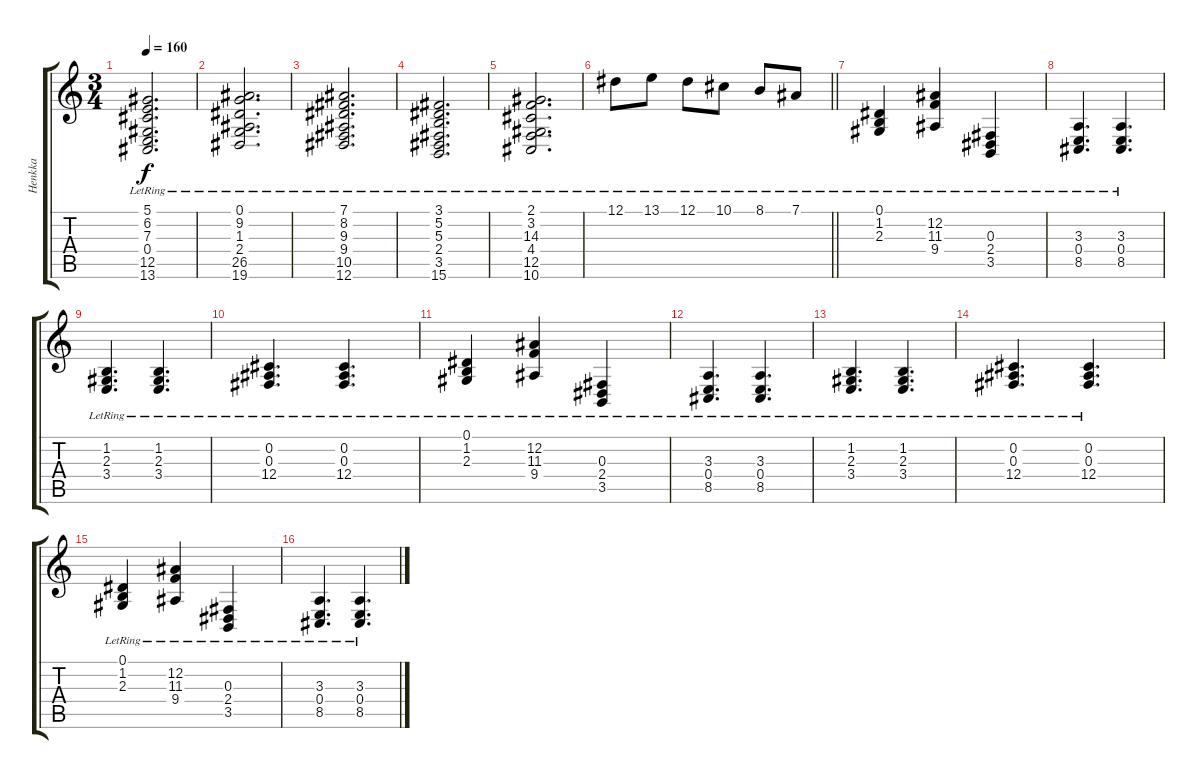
\track ("Henkka" "Henkka") {instrument brightacousticpiano}
\staff {score tabs}
\tuning (Eb4 Bb3 Gb3 Db3 Ab2 Eb2) {hide}
\ts (3 4)
\tempo 160
\clef g2
\ks c
(5.1{lr} 6.2{lr} 7.3{lr} 0.4{lr} 12.5{lr} 13.6{lr}).2{d dy f} |
(0.1{lr} 9.2{lr} 1.3{lr} 2.4{lr} 26.5{lr} 19.6{lr}).2{d} |
(7.1{lr} 8.2{lr} 9.3{lr} 9.4{lr} 10.5{lr} 12.6{lr}).2{d} |
(3.1{lr} 5.2{lr} 5.3{lr} 2.4{lr} 3.5{lr} 15.6{lr}).2{d} |
(2.1{lr} 3.2{lr} 14.3{lr} 4.4{lr} 12.5{lr} 10.6{lr}).2{d} |
\barLineRight lightlight
12.1{lr}.8 13.1{lr}.8 12.1{lr}.8 10.1{lr}.8 8.1{lr}.8 7.1{lr}.8 |
\section ("" "")
(0.1{lr} 1.2{lr} 2.3{lr}).4 (12.2{lr} 11.3{lr} 9.4{lr}).4 (0.3{lr} 2.4{lr} 3.5{lr}).4 |
(3.3{lr} 0.4{lr} 8.5{lr}).4{d} (3.3{lr} 0.4{lr} 8.5{lr}).4{d} |
(1.2{lr} 2.3{lr} 3.4{lr}).4{d} (1.2{lr} 2.3{lr} 3.4{lr}).4{d} |
(0.2{lr} 0.3{lr} 12.4{lr}).4{d} (0.2{lr} 0.3{lr} 12.4{lr}).4{d} |
(0.1{lr} 1.2{lr} 2.3{lr}).4 (12.2{lr} 11.3{lr} 9.4{lr}).4 (0.3{lr} 2.4{lr} 3.5{lr}).4 |
(3.3{lr} 0.4{lr} 8.5{lr}).4{d} (3.3{lr} 0.4{lr} 8.5{lr}).4{d} |
(1.2{lr} 2.3{lr} 3.4{lr}).4{d} (1.2{lr} 2.3{lr} 3.4{lr}).4{d} |
(0.2{lr} 0.3{lr} 12.4{lr}).4{d} (0.2{lr} 0.3{lr} 12.4{lr}).4{d} |
(0.1{lr} 1.2{lr} 2.3{lr}).4 (12.2{lr} 11.3{lr} 9.4{lr}).4 (0.3{lr} 2.4{lr} 3.5{lr}).4 |
(3.3{lr} 0.4{lr} 8.5{lr}).4{d} (3.3{lr} 0.4{lr} 8.5{lr}).4{d}
